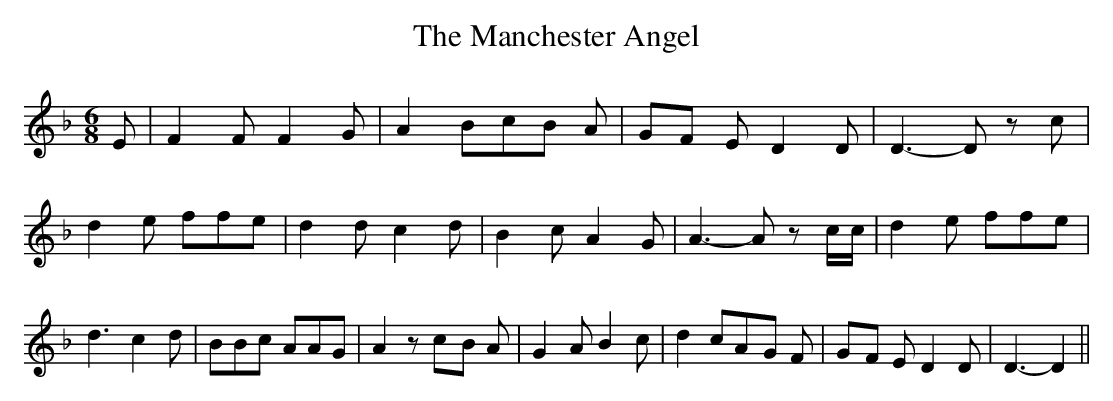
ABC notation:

X:1
T:The Manchester Angel
M:6/8
L:1/8
K:F
 E| F2 F F2 G| A2 Bc-B A|G-F E D2 D| D3- D z c| d2 e ffe| d2 d c2 d|\
 B2 c A2 G| A3- A z c/2c/2| d2 e ffe| d3 c2 d| BBc AAG| A2 zc-B A|\
 G2 A B2 c| d2 cA-G F|G-F E D2 D| D3- D2||
